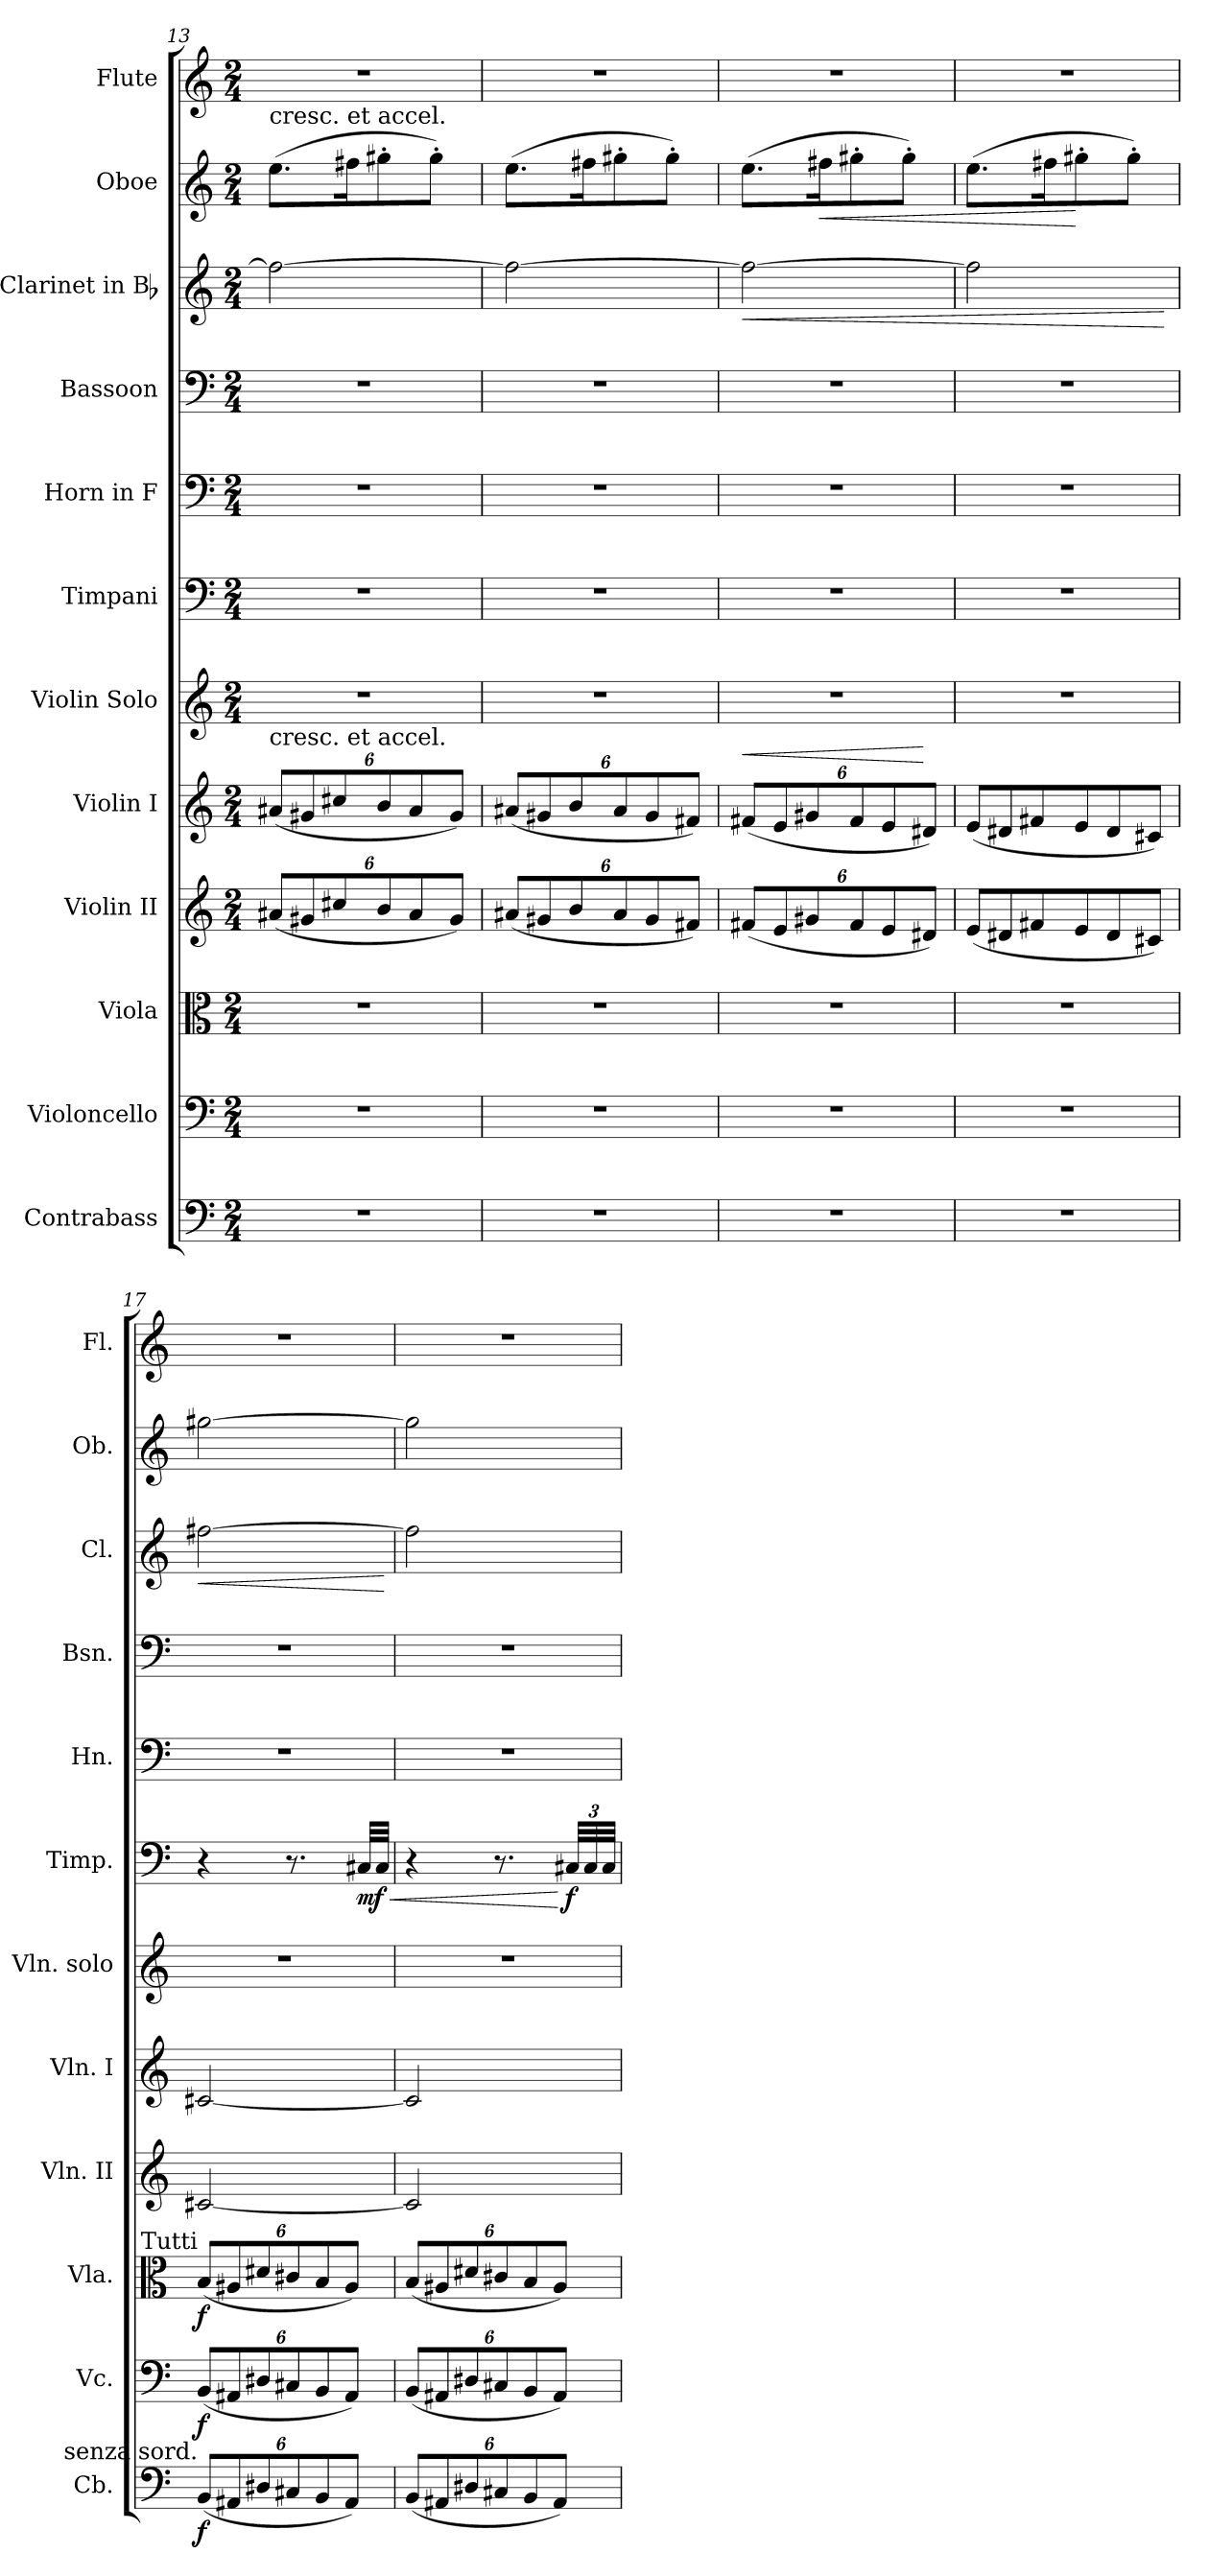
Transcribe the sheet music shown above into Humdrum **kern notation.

**kern	**dynam	**kern	**dynam	**kern	**dynam	**kern	**kern	**dynam	**kern	**kern	**dynam	**kern	**kern	**kern	**dynam	**kern	**dynam	**kern
*part12	*part12	*part11	*part11	*part10	*part10	*part9	*part8	*part8	*part7	*part6	*part6	*part5	*part4	*part3	*part3	*part2	*part2	*part1
*staff12	*staff12	*staff11	*staff11	*staff10	*staff10	*staff9	*staff8	*staff8	*staff7	*staff6	*staff6	*staff5	*staff4	*staff3	*staff3	*staff2	*staff2	*staff1
*I"Contrabass	*	*I"Violoncello	*	*I"Viola	*	*I"Violin II	*I"Violin I	*	*I"Violin Solo	*I"Timpani	*	*I"Horn in F	*I"Bassoon	*I"Clarinet in Bb	*	*I"Oboe	*	*I"Flute
*I'Cb.	*	*I'Vc.	*	*I'Vla.	*	*I'Vln. II	*I'Vln. I	*	*I'Vln. solo	*I'Timp.	*	*I'Hn.	*I'Bsn.	*I'Cl.	*	*I'Ob.	*	*I'Fl.
*clefF4	*	*clefF4	*	*clefC3	*	*clefG2	*clefG2	*	*clefG2	*clefF4	*	*clefF4	*clefF4	*clefG2	*	*clefG2	*	*clefG2
*ITrd7c12	*	*	*	*	*	*	*	*	*	*	*	*ITrd-3c-5	*	*ITrd1c2	*	*	*	*
*k[]	*	*k[]	*	*k[]	*	*k[]	*k[]	*	*k[]	*k[]	*	*k[b-]	*k[]	*k[b-e-]	*	*k[]	*	*k[]
*M2/4	*	*M2/4	*	*M2/4	*	*M2/4	*M2/4	*	*M2/4	*M2/4	*	*M2/4	*M2/4	*M2/4	*	*M2/4	*	*M2/4
=13	=13	=13	=13	=13	=13	=13	=13	=13	=13	=13	=13	=13	=13	=13	=13	=13	=13	=13
!	!	!	!	!	!	!	!	!	!	!	!	!	!	!	!	!LO:TX:t=cresc. et accel.	!	!
!	!	!	!	!	!	!	!LO:TX:t=cresc. et accel.	!	!	!	!	!	!	!	!	!	!	!
2r	.	2r	.	2r	.	(12a#XL	(12a#XL	.	2r	2r	.	2r	2r	2ee_	.	(8.eeL	.	2r
.	.	.	.	.	.	12g#X	12g#X	.	.	.	.	.	.	.	.	.	.	.
.	.	.	.	.	.	12cc#X	12cc#X	.	.	.	.	.	.	.	.	.	.	.
.	.	.	.	.	.	.	.	.	.	.	.	.	.	.	.	16ff#XK	.	.
.	.	.	.	.	.	12b	12b	.	.	.	.	.	.	.	.	8gg#X'	.	.
.	.	.	.	.	.	12a#	12a#	.	.	.	.	.	.	.	.	.	.	.
.	.	.	.	.	.	.	.	.	.	.	.	.	.	.	.	8gg#'J)	.	.
.	.	.	.	.	.	12g#J)	12g#J)	.	.	.	.	.	.	.	.	.	.	.
=14	=14	=14	=14	=14	=14	=14	=14	=14	=14	=14	=14	=14	=14	=14	=14	=14	=14	=14
2r	.	2r	.	2r	.	(12a#XL	(12a#XL	.	2r	2r	.	2r	2r	2een_	.	(8.eeL	.	2r
.	.	.	.	.	.	12g#X	12g#X	.	.	.	.	.	.	.	.	.	.	.
.	.	.	.	.	.	12b	12b	.	.	.	.	.	.	.	.	.	.	.
.	.	.	.	.	.	.	.	.	.	.	.	.	.	.	.	16ff#XK	.	.
.	.	.	.	.	.	12a#	12a#	.	.	.	.	.	.	.	.	8gg#X'	.	.
.	.	.	.	.	.	12g#	12g#	.	.	.	.	.	.	.	.	.	.	.
.	.	.	.	.	.	.	.	.	.	.	.	.	.	.	.	8gg#'J)	.	.
.	.	.	.	.	.	12f#XJ)	12f#XJ)	.	.	.	.	.	.	.	.	.	.	.
=15	=15	=15	=15	=15	=15	=15	=15	=15	=15	=15	=15	=15	=15	=15	=15	=15	=15	=15
!	!	!	!	!	!	!	!	!LO:HP:a	!	!	!	!	!	!	!LO:HP:b	!	!	!
2r	.	2r	.	2r	.	(12f#XL	(12f#XL	<	2r	2r	.	2r	2r	2ee_	<	(8.eeL	.	2r
.	.	.	.	.	.	12e	12e	.	.	.	.	.	.	.	.	.	.	.
.	.	.	.	.	.	12g#X	12g#X	.	.	.	.	.	.	.	.	.	.	.
!	!	!	!	!	!	!	!	!	!	!	!	!	!	!	!	!	!LO:HP:b	!
.	.	.	.	.	.	.	.	.	.	.	.	.	.	.	.	16ff#XK	<	.
.	.	.	.	.	.	12f#	12f#	.	.	.	.	.	.	.	.	8gg#X'	.	.
.	.	.	.	.	.	12e	12e	.	.	.	.	.	.	.	.	.	.	.
.	.	.	.	.	.	.	.	.	.	.	.	.	.	.	.	8gg#'J)	.	.
.	.	.	.	.	.	12d#XJ)	12d#XJ)	[	.	.	.	.	.	.	.	.	.	.
=16	=16	=16	=16	=16	=16	=16	=16	=16	=16	=16	=16	=16	=16	=16	=16	=16	=16	=16
*	*	*	*	*	*	*Xtuplet	*Xtuplet	*	*	*	*	*	*	*	*	*	*	*
2r	.	2r	.	2r	.	(12eL	(12eL	.	2r	2r	.	2r	2r	2ee]	.	(8.eeL	.	2r
.	.	.	.	.	.	12d#X	12d#X	.	.	.	.	.	.	.	.	.	.	.
.	.	.	.	.	.	12f#X	12f#X	.	.	.	.	.	.	.	.	.	.	.
.	.	.	.	.	.	.	.	.	.	.	.	.	.	.	.	16ff#XK	.	.
.	.	.	.	.	.	12e	12e	.	.	.	.	.	.	.	.	8gg#X'	[	.
.	.	.	.	.	.	12d#	12d#	.	.	.	.	.	.	.	.	.	.	.
.	.	.	.	.	.	.	.	.	.	.	.	.	.	.	.	8gg#'J)	.	.
.	.	.	.	.	.	12c#XJ)	12c#XJ)	.	.	.	.	.	.	.	.	.	.	.
.	.	.	.	.	.	.	.	.	.	.	.	.	.	.	[	.	.	.
=17	=17	=17	=17	=17	=17	=17	=17	=17	=17	=17	=17	=17	=17	=17	=17	=17	=17	=17
!	!	!	!	!LO:TX:a:rj:t=Tutti	!	!	!	!	!	!	!	!	!	!	!	!	!	!
!	!	!LO:TX:b:rj:t=senza sord.	!	!	!	!	!	!	!	!	!	!	!	!	!	!	!	!
!	!	!	!	!	!	!	!	!	!	!	!	!	!	!	!LO:HP:b	!	!	!
(12BBBL	f	(12BBL	f	(12BL	f	[2c#X	[2c#X	.	2r	4r	.	2r	2r	[2een	<	[2gg#X	.	2r
12AAA#X	.	12AA#X	.	12A#X	.	.	.	.	.	.	.	.	.	.	.	.	.	.
12DD#X	.	12D#X	.	12d#X	.	.	.	.	.	.	.	.	.	.	.	.	.	.
12CC#X	.	12C#X	.	12c#X	.	.	.	.	.	8.r	.	.	.	.	.	.	.	.
12BBB	.	12BB	.	12B	.	.	.	.	.	.	.	.	.	.	.	.	.	.
12AAA#J)	.	12AA#J)	.	12A#J)	.	.	.	.	.	.	.	.	.	.	.	.	.	.
!	!	!	!	!	!	!	!	!	!	!	!LO:HP:b	!	!	!	!	!	!	!
.	.	.	.	.	.	.	.	.	.	32C#XLLL	< mf	.	.	.	.	.	.	.
.	.	.	.	.	.	.	.	.	.	32C#JJJ	.	.	.	.	.	.	.	.
.	.	.	.	.	.	.	.	.	.	.	.	.	.	.	[	.	.	.
=18	=18	=18	=18	=18	=18	=18	=18	=18	=18	=18	=18	=18	=18	=18	=18	=18	=18	=18
(12BBBL	.	(12BBL	.	(12BL	.	2c#]	2c#]	.	2r	4r	.	2r	2r	2ee]	.	2gg#]	.	2r
12AAA#X	.	12AA#X	.	12A#X	.	.	.	.	.	.	.	.	.	.	.	.	.	.
12DD#X	.	12D#X	.	12d#X	.	.	.	.	.	.	.	.	.	.	.	.	.	.
12CC#X	.	12C#X	.	12c#X	.	.	.	.	.	8.r	.	.	.	.	.	.	.	.
12BBB	.	12BB	.	12B	.	.	.	.	.	.	.	.	.	.	.	.	.	.
12AAA#J)	.	12AA#J)	.	12A#J)	.	.	.	.	.	.	.	.	.	.	.	.	.	.
.	.	.	.	.	.	.	.	.	.	48C#XLLL	[ f	.	.	.	.	.	.	.
.	.	.	.	.	.	.	.	.	.	48C#	.	.	.	.	.	.	.	.
.	.	.	.	.	.	.	.	.	.	48C#JJJ	.	.	.	.	.	.	.	.
=	=	=	=	=	=	=	=	=	=	=	=	=	=	=	=	=	=	=
*-	*-	*-	*-	*-	*-	*-	*-	*-	*-	*-	*-	*-	*-	*-	*-	*-	*-	*-
